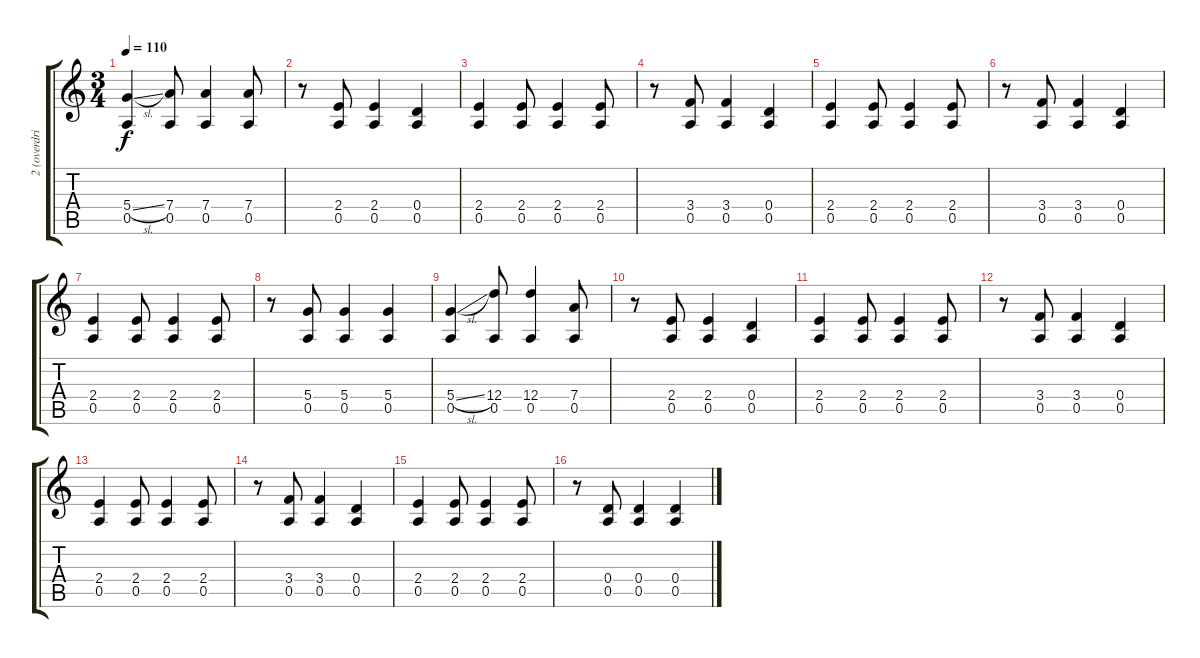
\track ("2 (overdrive)" "2 (overdri") {instrument overdrivenguitar}
\staff {score tabs}
\tuning (E4 B3 G3 D3 A2 E2) {hide}
\ts (3 4)
\tempo 110
\clef g2
\ks c
(5.4{sl} 0.5).4{dy f} (7.4 0.5).8 (7.4 0.5).4 (7.4 0.5).8 |
r.8 (2.4 0.5).8 (2.4 0.5).4 (0.4 0.5).4 |
(2.4 0.5).4 (2.4 0.5).8 (2.4 0.5).4 (2.4 0.5).8 |
r.8 (3.4 0.5).8 (3.4 0.5).4 (0.4 0.5).4 |
(2.4 0.5).4 (2.4 0.5).8 (2.4 0.5).4 (2.4 0.5).8 |
r.8 (3.4 0.5).8 (3.4 0.5).4 (0.4 0.5).4 |
(2.4 0.5).4 (2.4 0.5).8 (2.4 0.5).4 (2.4 0.5).8 |
r.8 (5.4 0.5).8 (5.4 0.5).4 (5.4 0.5).4 |
(5.4{sl} 0.5).4 (12.4 0.5).8 (12.4 0.5).4 (7.4 0.5).8 |
r.8 (2.4 0.5).8 (2.4 0.5).4 (0.4 0.5).4 |
(2.4 0.5).4 (2.4 0.5).8 (2.4 0.5).4 (2.4 0.5).8 |
r.8 (3.4 0.5).8 (3.4 0.5).4 (0.4 0.5).4 |
(2.4 0.5).4 (2.4 0.5).8 (2.4 0.5).4 (2.4 0.5).8 |
r.8 (3.4 0.5).8 (3.4 0.5).4 (0.4 0.5).4 |
(2.4 0.5).4 (2.4 0.5).8 (2.4 0.5).4 (2.4 0.5).8 |
r.8 (0.4 0.5).8 (0.4 0.5).4 (0.4 0.5).4
